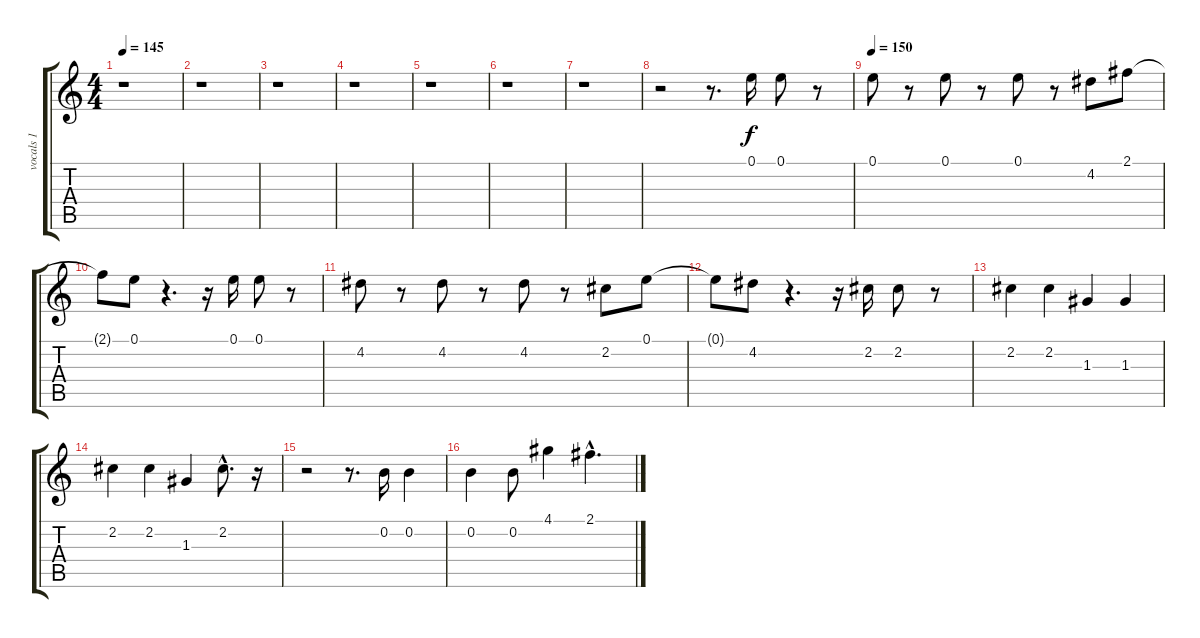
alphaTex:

\track ("vocals 1" "vocals 1") {instrument distortionguitar}
\staff {score tabs}
\tuning (E4 B3 G3 D3 A2 E2) {hide}
\ts (4 4)
\tempo 145
\clef g2
\ks c
r.1{dy f instrument distortionguitar} |
r.1 |
r.1 |
r.1 |
r.1 |
r.1 |
r.1 |
r.2 r.8{d} 0.1.16 0.1.8 r.8 |
\tempo 150
0.1.8 r.8 0.1.8 r.8 0.1.8 r.8 4.2.8 2.1.8 |
2.1{t}.8 0.1.8 r.4{d} r.16 0.1.16 0.1.8 r.8 |
4.2.8 r.8 4.2.8 r.8 4.2.8 r.8 2.2.8 0.1.8 |
0.1{t}.8 4.2.8 r.4{d} r.16 2.2.16 2.2.8 r.8 |
2.2.4 2.2.4 1.3.4 1.3.4 |
2.2.4 2.2.4 1.3.4 2.2{hac}.8{d} r.16 |
r.2 r.8{d} 0.2.16 0.2.4 |
0.2.4 0.2.8 4.1.4 2.1{hac}.4{d}
